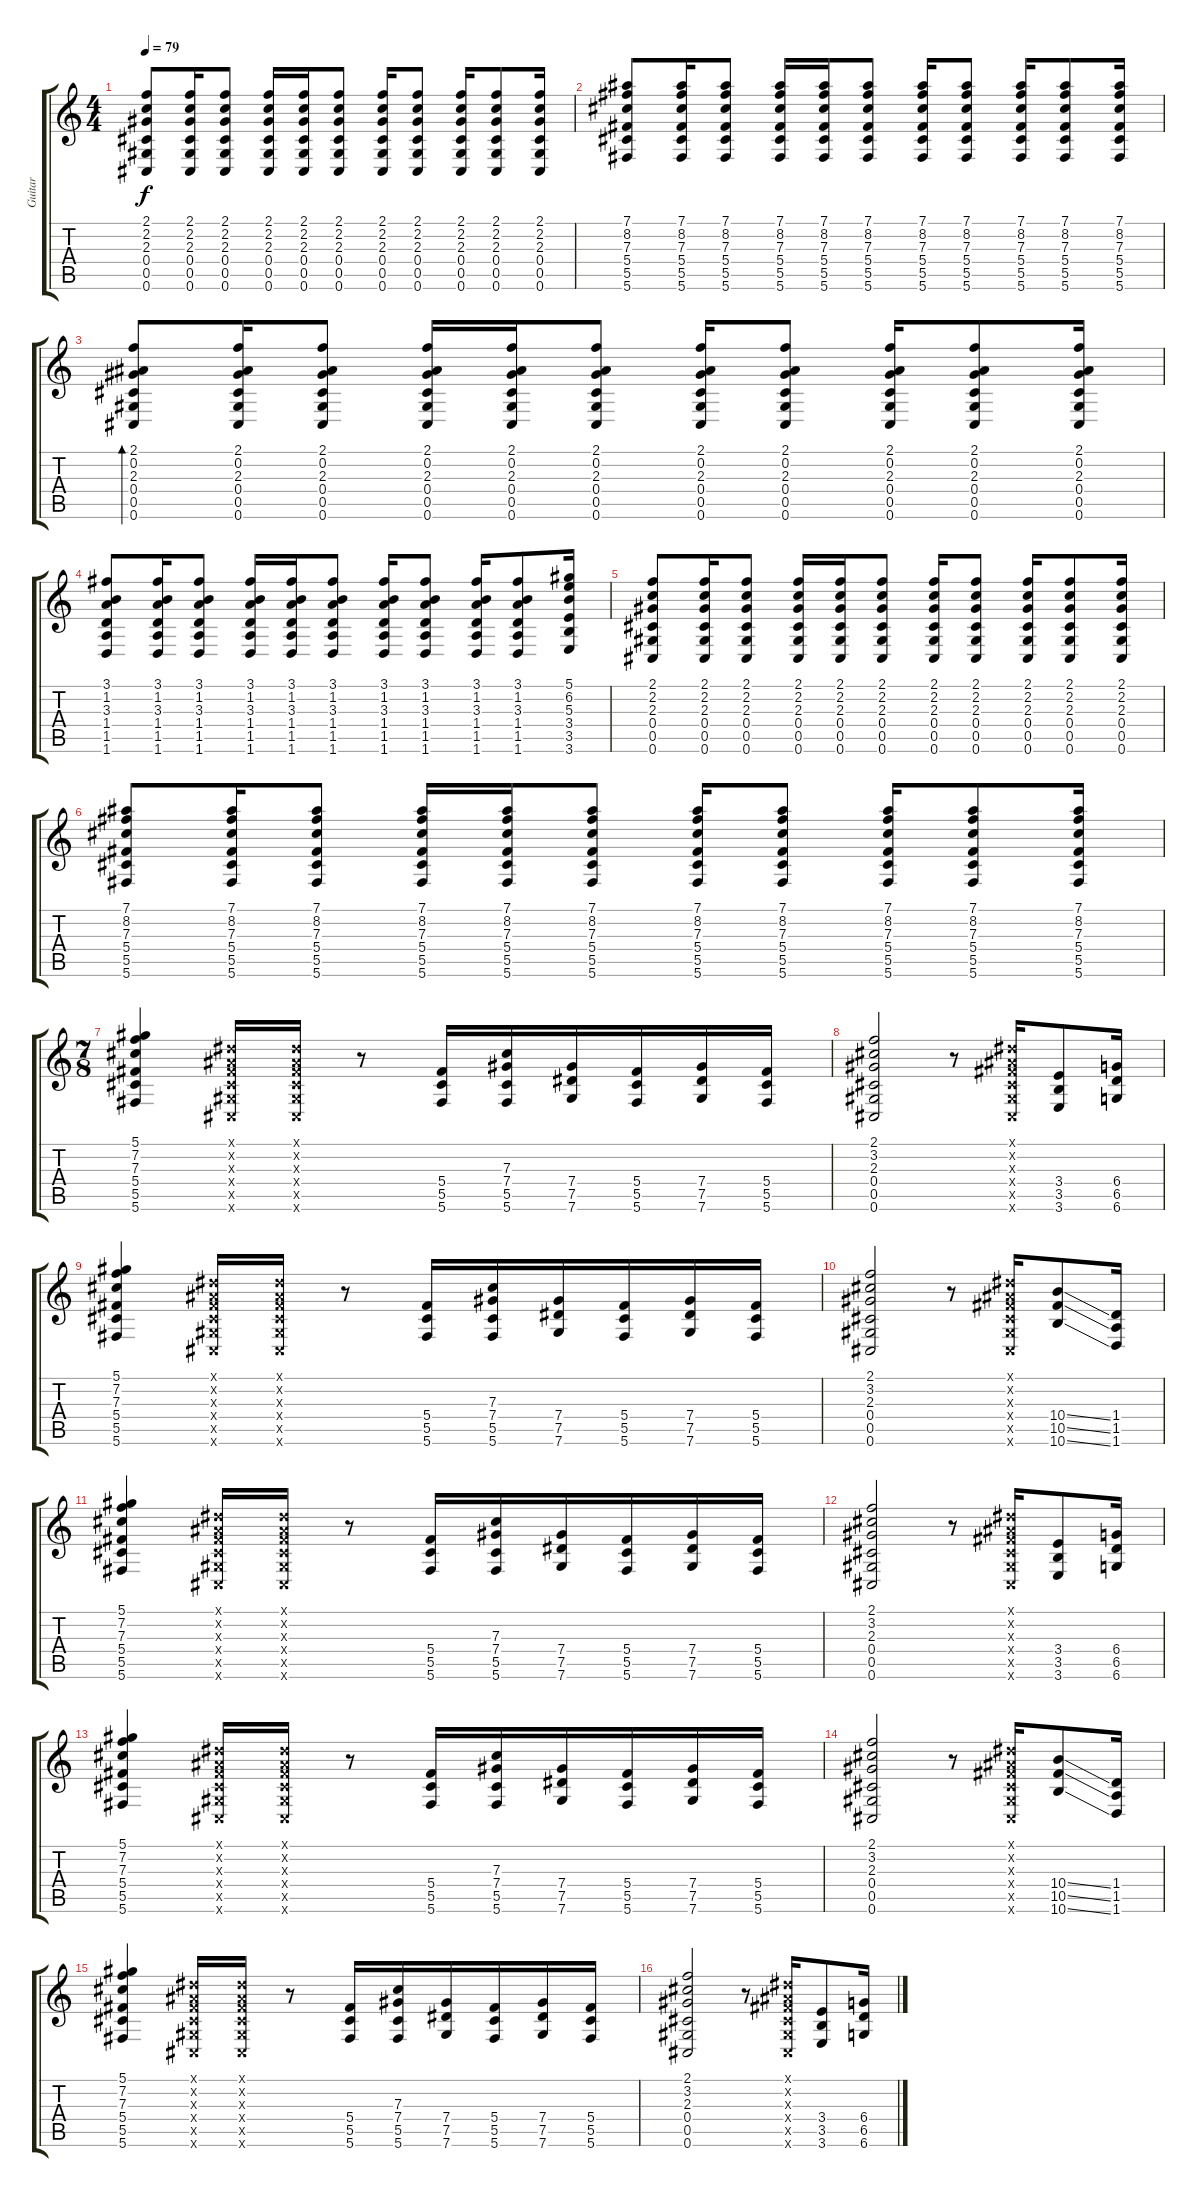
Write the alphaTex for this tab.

\track ("Guitar" "Guitar") {instrument distortionguitar}
\staff {score tabs}
\tuning (Eb4 Bb3 Gb3 Db3 Ab2 Db2) {hide}
\ts (4 4)
\tempo 79
\clef g2
\ks c
(2.1 2.2 2.3 0.4 0.5 0.6).8{dy f instrument electricguitarclean} (2.1 2.2 2.3 0.4 0.5 0.6).16 (2.1 2.2 2.3 0.4 0.5 0.6).8 (2.1 2.2 2.3 0.4 0.5 0.6).16 (2.1 2.2 2.3 0.4 0.5 0.6).16 (2.1 2.2 2.3 0.4 0.5 0.6).8 (2.1 2.2 2.3 0.4 0.5 0.6).16 (2.1 2.2 2.3 0.4 0.5 0.6).8 (2.1 2.2 2.3 0.4 0.5 0.6).16 (2.1 2.2 2.3 0.4 0.5 0.6).8 (2.1 2.2 2.3 0.4 0.5 0.6).16 |
(7.1 8.2 7.3 5.4 5.5 5.6).8{instrument electricguitarclean} (7.1 8.2 7.3 5.4 5.5 5.6).16 (7.1 8.2 7.3 5.4 5.5 5.6).8 (7.1 8.2 7.3 5.4 5.5 5.6).16 (7.1 8.2 7.3 5.4 5.5 5.6).16 (7.1 8.2 7.3 5.4 5.5 5.6).8 (7.1 8.2 7.3 5.4 5.5 5.6).16 (7.1 8.2 7.3 5.4 5.5 5.6).8 (7.1 8.2 7.3 5.4 5.5 5.6).16 (7.1 8.2 7.3 5.4 5.5 5.6).8 (7.1 8.2 7.3 5.4 5.5 5.6).16 |
(2.1 0.2 2.3 0.4 0.5 0.6).8{bd 60 instrument electricguitarclean} (2.1 0.2 2.3 0.4 0.5 0.6).16 (2.1 0.2 2.3 0.4 0.5 0.6).8 (2.1 0.2 2.3 0.4 0.5 0.6).16 (2.1 0.2 2.3 0.4 0.5 0.6).16 (2.1 0.2 2.3 0.4 0.5 0.6).8 (2.1 0.2 2.3 0.4 0.5 0.6).16 (2.1 0.2 2.3 0.4 0.5 0.6).8 (2.1 0.2 2.3 0.4 0.5 0.6).16 (2.1 0.2 2.3 0.4 0.5 0.6).8 (2.1 0.2 2.3 0.4 0.5 0.6).16 |
(3.1 1.2 3.3 1.4 1.5 1.6).8{instrument electricguitarclean} (3.1 1.2 3.3 1.4 1.5 1.6).16 (3.1 1.2 3.3 1.4 1.5 1.6).8 (3.1 1.2 3.3 1.4 1.5 1.6).16 (3.1 1.2 3.3 1.4 1.5 1.6).16 (3.1 1.2 3.3 1.4 1.5 1.6).8 (3.1 1.2 3.3 1.4 1.5 1.6).16 (3.1 1.2 3.3 1.4 1.5 1.6).8 (3.1 1.2 3.3 1.4 1.5 1.6).16 (3.1 1.2 3.3 1.4 1.5 1.6).8 (5.1 6.2 5.3 3.4 3.5 3.6).16 |
(2.1 2.2 2.3 0.4 0.5 0.6).8{instrument electricguitarclean} (2.1 2.2 2.3 0.4 0.5 0.6).16 (2.1 2.2 2.3 0.4 0.5 0.6).8 (2.1 2.2 2.3 0.4 0.5 0.6).16 (2.1 2.2 2.3 0.4 0.5 0.6).16 (2.1 2.2 2.3 0.4 0.5 0.6).8 (2.1 2.2 2.3 0.4 0.5 0.6).16 (2.1 2.2 2.3 0.4 0.5 0.6).8 (2.1 2.2 2.3 0.4 0.5 0.6).16 (2.1 2.2 2.3 0.4 0.5 0.6).8 (2.1 2.2 2.3 0.4 0.5 0.6).16 |
(7.1 8.2 7.3 5.4 5.5 5.6).8{instrument electricguitarclean} (7.1 8.2 7.3 5.4 5.5 5.6).16 (7.1 8.2 7.3 5.4 5.5 5.6).8 (7.1 8.2 7.3 5.4 5.5 5.6).16 (7.1 8.2 7.3 5.4 5.5 5.6).16 (7.1 8.2 7.3 5.4 5.5 5.6).8 (7.1 8.2 7.3 5.4 5.5 5.6).16 (7.1 8.2 7.3 5.4 5.5 5.6).8 (7.1 8.2 7.3 5.4 5.5 5.6).16 (7.1 8.2 7.3 5.4 5.5 5.6).8 (7.1 8.2 7.3 5.4 5.5 5.6).16 |
\ts (7 8)
(5.1 7.2 7.3 5.4 5.5 5.6).4{instrument distortionguitar} (0.1{x} 0.2{x} 0.3{x} 0.4{x} 0.5{x} 0.6{x}).16 (0.1{x} 0.2{x} 0.3{x} 0.4{x} 0.5{x} 0.6{x}).16 r.8 (5.4 5.5 5.6).16 (7.3 7.4 5.5 5.6).16 (7.4 7.5 7.6).16 (5.4 5.5 5.6).16 (7.4 7.5 7.6).16 (5.4 5.5 5.6).16 |
(2.1 3.2 2.3 0.4 0.5 0.6).2 r.8 (0.1{x} 0.2{x} 0.3{x} 0.4{x} 0.5{x} 0.6{x}).16 (3.4 3.5 3.6).8 (6.4 6.5 6.6).16 |
(5.1 7.2 7.3 5.4 5.5 5.6).4{instrument distortionguitar} (0.1{x} 0.2{x} 0.3{x} 0.4{x} 0.5{x} 0.6{x}).16 (0.1{x} 0.2{x} 0.3{x} 0.4{x} 0.5{x} 0.6{x}).16 r.8 (5.4 5.5 5.6).16 (7.3 7.4 5.5 5.6).16 (7.4 7.5 7.6).16 (5.4 5.5 5.6).16 (7.4 7.5 7.6).16 (5.4 5.5 5.6).16 |
(2.1 3.2 2.3 0.4 0.5 0.6).2 r.8 (0.1{x} 0.2{x} 0.3{x} 0.4{x} 0.5{x} 0.6{x}).16 (10.4{ss} 10.5{ss} 10.6{ss}).8 (1.4 1.5 1.6).16 |
(5.1 7.2 7.3 5.4 5.5 5.6).4{instrument distortionguitar} (0.1{x} 0.2{x} 0.3{x} 0.4{x} 0.5{x} 0.6{x}).16 (0.1{x} 0.2{x} 0.3{x} 0.4{x} 0.5{x} 0.6{x}).16 r.8 (5.4 5.5 5.6).16 (7.3 7.4 5.5 5.6).16 (7.4 7.5 7.6).16 (5.4 5.5 5.6).16 (7.4 7.5 7.6).16 (5.4 5.5 5.6).16 |
(2.1 3.2 2.3 0.4 0.5 0.6).2 r.8 (0.1{x} 0.2{x} 0.3{x} 0.4{x} 0.5{x} 0.6{x}).16 (3.4 3.5 3.6).8 (6.4 6.5 6.6).16 |
(5.1 7.2 7.3 5.4 5.5 5.6).4{instrument distortionguitar} (0.1{x} 0.2{x} 0.3{x} 0.4{x} 0.5{x} 0.6{x}).16 (0.1{x} 0.2{x} 0.3{x} 0.4{x} 0.5{x} 0.6{x}).16 r.8 (5.4 5.5 5.6).16 (7.3 7.4 5.5 5.6).16 (7.4 7.5 7.6).16 (5.4 5.5 5.6).16 (7.4 7.5 7.6).16 (5.4 5.5 5.6).16 |
(2.1 3.2 2.3 0.4 0.5 0.6).2 r.8 (0.1{x} 0.2{x} 0.3{x} 0.4{x} 0.5{x} 0.6{x}).16 (10.4{ss} 10.5{ss} 10.6{ss}).8 (1.4 1.5 1.6).16 |
(5.1 7.2 7.3 5.4 5.5 5.6).4{instrument distortionguitar} (0.1{x} 0.2{x} 0.3{x} 0.4{x} 0.5{x} 0.6{x}).16 (0.1{x} 0.2{x} 0.3{x} 0.4{x} 0.5{x} 0.6{x}).16 r.8 (5.4 5.5 5.6).16 (7.3 7.4 5.5 5.6).16 (7.4 7.5 7.6).16 (5.4 5.5 5.6).16 (7.4 7.5 7.6).16 (5.4 5.5 5.6).16 |
(2.1 3.2 2.3 0.4 0.5 0.6).2 r.8 (0.1{x} 0.2{x} 0.3{x} 0.4{x} 0.5{x} 0.6{x}).16 (3.4 3.5 3.6).8 (6.4 6.5 6.6).16
